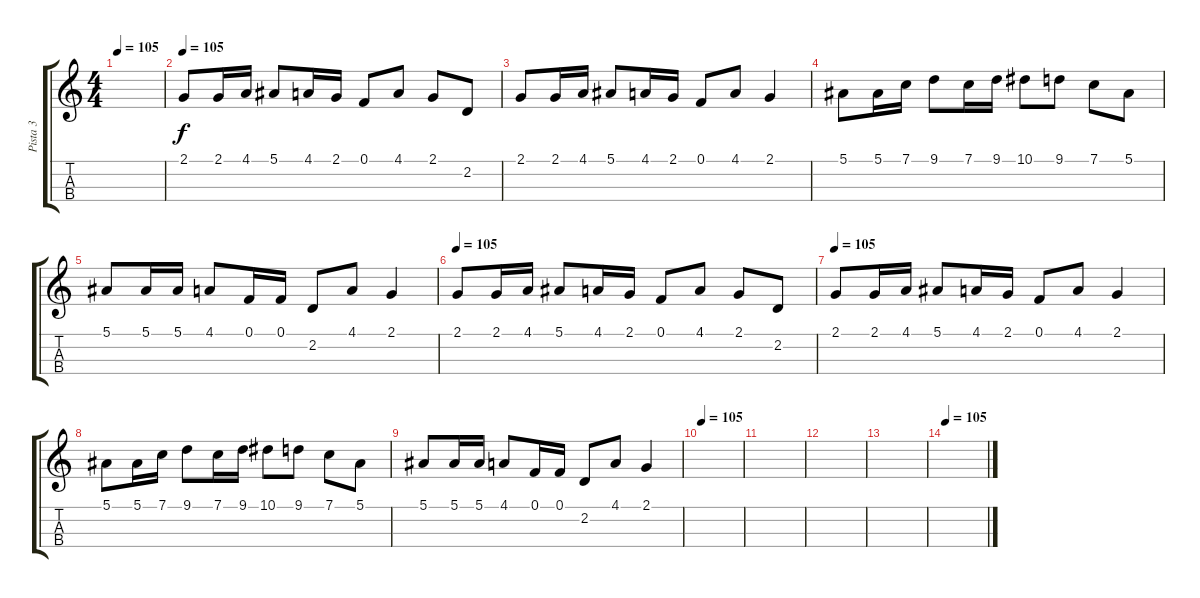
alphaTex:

\track ("Pista 3" "Pista 3") {instrument violin}
\staff {score tabs}
\tuning (F4 C4 G3 D3) {hide}
\ts (4 4)
\tempo 105
\clef g2
\ks c
|
\tempo 105
2.1.8 2.1.16 4.1.16 5.1.8 4.1.16 2.1.16 0.1.8 4.1.8 2.1.8 2.2.8 |
2.1.8 2.1.16 4.1.16 5.1.8 4.1.16 2.1.16 0.1.8 4.1.8 2.1.4 |
5.1.8 5.1.16 7.1.16 9.1.8 7.1.16 9.1.16 10.1.8 9.1.8 7.1.8 5.1.8 |
5.1.8 5.1.16 5.1.16 4.1.8 0.1.16 0.1.16 2.2.8 4.1.8 2.1.4 |
\tempo 105
2.1.8 2.1.16 4.1.16 5.1.8 4.1.16 2.1.16 0.1.8 4.1.8 2.1.8 2.2.8 |
\tempo 105
2.1.8 2.1.16 4.1.16 5.1.8 4.1.16 2.1.16 0.1.8 4.1.8 2.1.4 |
5.1.8 5.1.16 7.1.16 9.1.8 7.1.16 9.1.16 10.1.8 9.1.8 7.1.8 5.1.8 |
5.1.8 5.1.16 5.1.16 4.1.8 0.1.16 0.1.16 2.2.8 4.1.8 2.1.4 |
\tempo 105
|
|
|
|
\tempo 105
